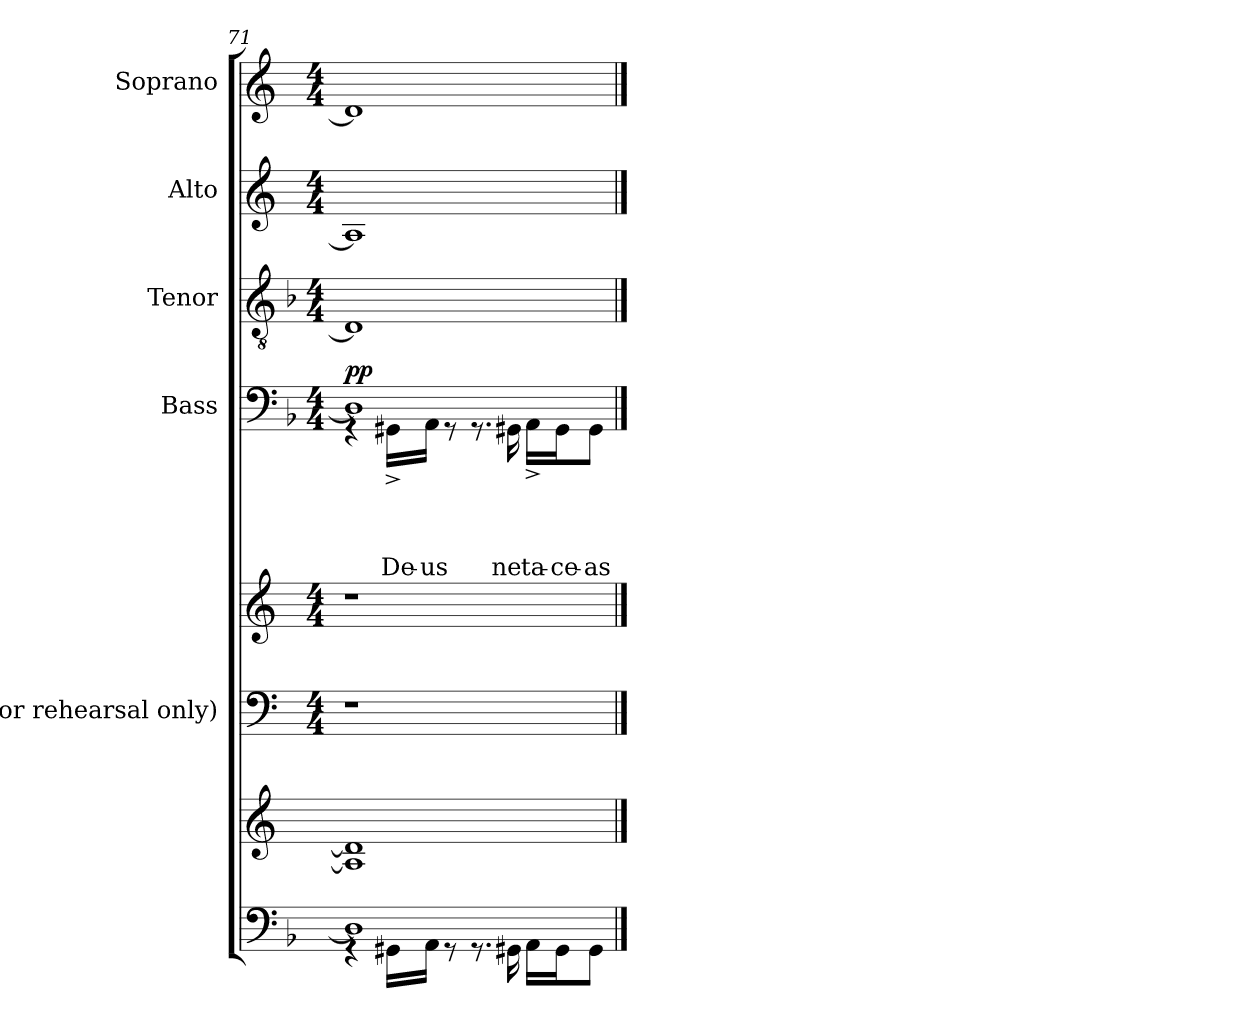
**kern	**kern	**kern	**kern	**kern	**text	**text	**text	**text	**dynam	**kern	**text	**kern	**text	**kern	**text
*part7	*part6	*part5	*part5	*part4	*part4	*part4	*part4	*part4	*part4	*part3	*part3	*part2	*part2	*part1	*part1
*staff8	*staff7	*staff6	*staff5	*staff4	*staff4	*staff4	*staff4	*staff4	*staff4	*staff3	*staff3	*staff2	*staff2	*staff1	*staff1
*	*	*I"(for rehearsal only)	*	*I"Bass	*	*	*	*	*	*I"Tenor	*	*I"Alto	*	*I"Soprano	*
*clefF4	*clefG2	*clefF4	*clefG2	*clefF4	*	*	*	*	*	*clefGv2	*	*clefG2	*	*clefG2	*
*k[b-]	*k[]	*k[]	*k[]	*k[b-]	*	*	*	*	*	*k[b-]	*	*k[]	*	*k[]	*
*F:	*C:	*C:	*C:	*F:	*	*	*	*	*	*F:	*	*C:	*	*C:	*
*	*	*M4/4	*M4/4	*M4/4	*	*	*	*	*	*M4/4	*	*M4/4	*	*M4/4	*
=71	=71	=71	=71	=71	=71	=71	=71	=71	=71	=71	=71	=71	=71	=71	=71
*^	*	*	*	*^	*	*	*	*	*	*	*	*	*	*	*
!	!	!	!	!	!	!	!	!	!	!	!LO:DY:b	!	!	!	!	!	!
1D]	4rGG	1A] 1d]	1r	1r	1D]	4rGG	.	.	.	.	pp	1D]	.	1A]	.	1d]	.
!	!	!	!	!	!	!	!	!	!	!LO:LY:b	!	!	!	!	!	!	!
.	16GG#X\LL	.	.	.	.	16GG#X^<\LL	.	.	.	De-	.	.	.	.	.	.	.
!	!	!	!	!	!	!	!	!	!	!LO:LY:b	!	!	!	!	!	!	!
.	16AA\JJ	.	.	.	.	16AA\JJ	.	.	.	-us	.	.	.	.	.	.	.
.	8rGG	.	.	.	.	8rGG	.	.	.	.	.	.	.	.	.	.	.
.	8.rGG	.	.	.	.	8.rGG	.	.	.	.	.	.	.	.	.	.	.
!	!	!	!	!	!	!	!	!	!	!LO:LY:b	!	!	!	!	!	!	!
.	16GG#X\	.	.	.	.	16GG#X\	.	.	.	ne	.	.	.	.	.	.	.
!	!	!	!	!	!	!	!	!	!	!LO:LY:b	!	!	!	!	!	!	!
.	16AA\LL	.	.	.	.	16AA^<\LL	.	.	.	ta-	.	.	.	.	.	.	.
!	!	!	!	!	!	!	!	!	!	!LO:LY:b	!	!	!	!	!	!	!
.	16GG#\J	.	.	.	.	16GG#\J	.	.	.	-ce-	.	.	.	.	.	.	.
!	!	!	!	!	!	!	!	!	!	!LO:LY:b	!	!	!	!	!	!	!
.	8GG#\J	.	.	.	.	8GG#\J	.	.	.	-as	.	.	.	.	.	.	.
*v	*v	*	*	*	*v	*v	*	*	*	*	*	*	*	*	*	*	*
==	==	==	==	==	==	==	==	==	==	==	==	==	==	==	==
*-	*-	*-	*-	*-	*-	*-	*-	*-	*-	*-	*-	*-	*-	*-	*-
